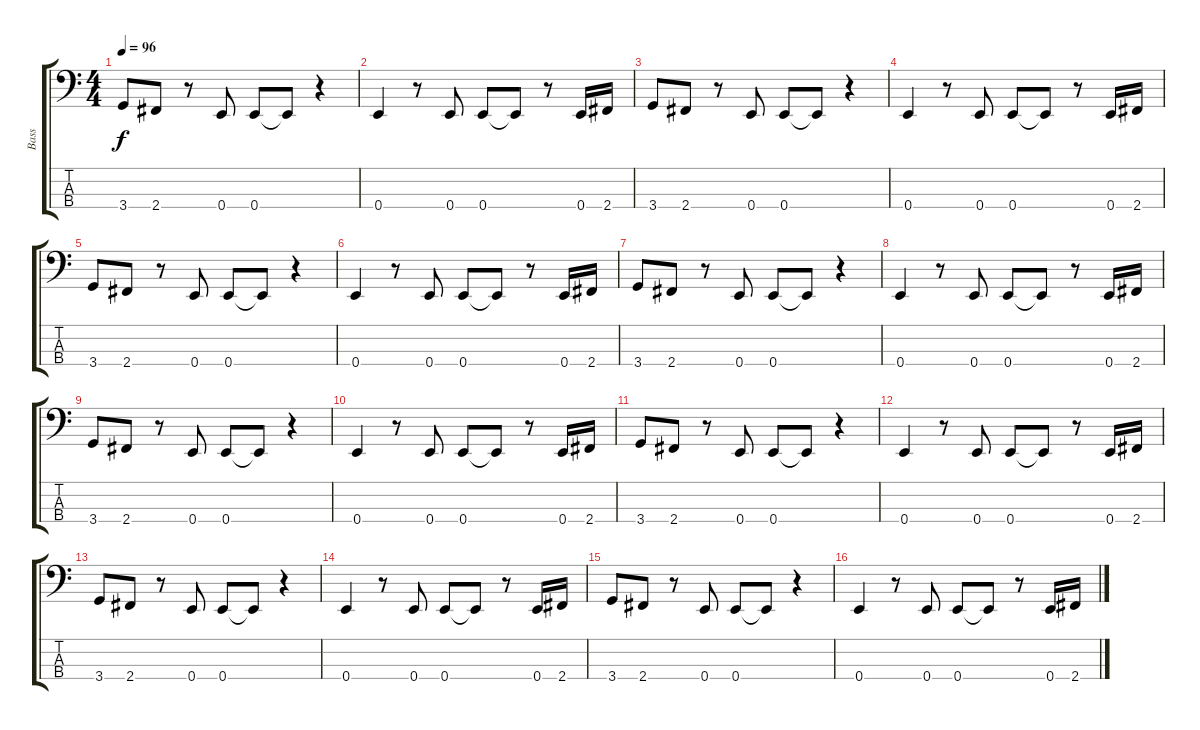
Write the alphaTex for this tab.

\track ("Bass" "Bass") {instrument fretlessbass}
\staff {score tabs}
\tuning (G2 D2 A1 E1) {hide}
\ts (4 4)
\tempo 96
\clef f4
\ks c
3.4.8{dy f} 2.4.8 r.8 0.4.8 0.4.8 0.4{t}.8 r.4 |
0.4.4 r.8 0.4.8 0.4.8 0.4{t}.8 r.8 0.4.16 2.4.16 |
3.4.8 2.4.8 r.8 0.4.8 0.4.8 0.4{t}.8 r.4 |
0.4.4 r.8 0.4.8 0.4.8 0.4{t}.8 r.8 0.4.16 2.4.16 |
3.4.8 2.4.8 r.8 0.4.8 0.4.8 0.4{t}.8 r.4 |
0.4.4 r.8 0.4.8 0.4.8 0.4{t}.8 r.8 0.4.16 2.4.16 |
3.4.8 2.4.8 r.8 0.4.8 0.4.8 0.4{t}.8 r.4 |
0.4.4 r.8 0.4.8 0.4.8 0.4{t}.8 r.8 0.4.16 2.4.16 |
3.4.8 2.4.8 r.8 0.4.8 0.4.8 0.4{t}.8 r.4 |
0.4.4 r.8 0.4.8 0.4.8 0.4{t}.8 r.8 0.4.16 2.4.16 |
3.4.8 2.4.8 r.8 0.4.8 0.4.8 0.4{t}.8 r.4 |
0.4.4 r.8 0.4.8 0.4.8 0.4{t}.8 r.8 0.4.16 2.4.16 |
3.4.8 2.4.8 r.8 0.4.8 0.4.8 0.4{t}.8 r.4 |
0.4.4 r.8 0.4.8 0.4.8 0.4{t}.8 r.8 0.4.16 2.4.16 |
3.4.8 2.4.8 r.8 0.4.8 0.4.8 0.4{t}.8 r.4 |
0.4.4 r.8 0.4.8 0.4.8 0.4{t}.8 r.8 0.4.16 2.4.16
